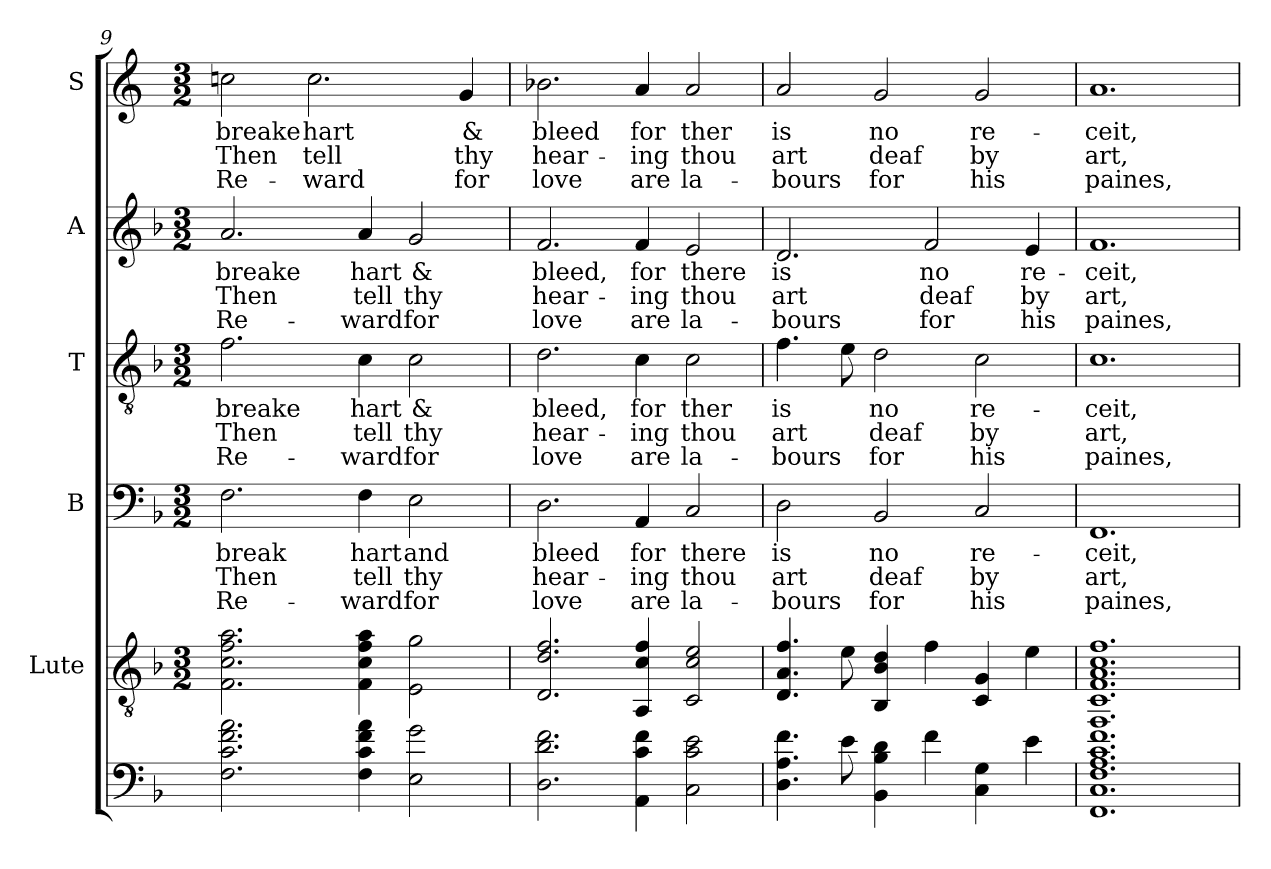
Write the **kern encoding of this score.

**kern	**kern	**kern	**text	**text	**text	**kern	**text	**text	**text	**kern	**text	**text	**text	**kern	**text	**text	**text
*part6	*part5	*part4	*part4	*part4	*part4	*part3	*part3	*part3	*part3	*part2	*part2	*part2	*part2	*part1	*part1	*part1	*part1
*staff6	*staff5	*staff4	*staff4	*staff4	*staff4	*staff3	*staff3	*staff3	*staff3	*staff2	*staff2	*staff2	*staff2	*staff1	*staff1	*staff1	*staff1
*	*I"Lute	*I"B	*	*	*	*I"T	*	*	*	*I"A	*	*	*	*I"S	*	*	*
*	*clefGv2	*clefF4	*	*	*	*clefGv2	*	*	*	*clefG2	*	*	*	*clefG2	*	*	*
*k[b-]	*k[b-]	*k[b-]	*	*	*	*k[b-]	*	*	*	*k[b-]	*	*	*	*k[]	*	*	*
*F:	*F:	*F:	*	*	*	*F:	*	*	*	*F:	*	*	*	*C:	*	*	*
*	*M3/2	*M3/2	*	*	*	*M3/2	*	*	*	*M3/2	*	*	*	*M3/2	*	*	*
=9	=9	=9	=9	=9	=9	=9	=9	=9	=9	=9	=9	=9	=9	=9	=9	=9	=9
2.F 2.c 2.f 2.a	2.F\ 2.c\ 2.f\ 2.a\	2.F\	break	Then	Re-	2.f\	breake	Then	Re-	2.a/	breake	Then	Re-	2ccn\	breake	Then	Re-
.	.	.	.	.	.	.	.	.	.	.	.	.	.	2.cc\	hart	tell	-ward
4F 4c 4f 4a	4F\ 4c\ 4f\ 4a\	4F\	hart	tell	-ward	4c\	hart	tell	-ward	4a/	hart	tell	-ward	.	.	.	.
2E 2g	2E\ 2g\	2E\	and	thy	for	2c\	&	thy	for	2g/	&	thy	for	.	.	.	.
.	.	.	.	.	.	.	.	.	.	.	.	.	.	4g/	&	thy	for
=10	=10	=10	=10	=10	=10	=10	=10	=10	=10	=10	=10	=10	=10	=10	=10	=10	=10
2.D 2.d 2.f	2.D/ 2.d/ 2.f/	2.D\	bleed	hear-	love	2.d\	bleed,	hear-	love	2.f/	bleed,	hear-	love	2.b-X\	bleed	hear-	love
4AA 4c 4f	4AA/ 4c/ 4f/	4AA/	for	-ing	are	4c\	for	-ing	are	4f/	for	-ing	are	4a/	for	-ing	are
2C 2c 2e	2C/ 2c/ 2e/	2C/	there	thou	la-	2c\	ther	thou	la-	2e/	there	thou	la-	2a/	ther	thou	la-
=11	=11	=11	=11	=11	=11	=11	=11	=11	=11	=11	=11	=11	=11	=11	=11	=11	=11
4.D 4.A 4.f	4.D/ 4.A/ 4.f/	2D\	is	art	-bours	4.f\	is	art	-bours	2.d/	is	art	-bours	2a/	is	art	-bours
8e	8e\	.	.	.	.	8e\	.	.	.	.	.	.	.	.	.	.	.
4BB- 4B- 4d	4BB-/ 4B-/ 4d/	2BB-/	no	deaf	for	2d\	no	deaf	for	.	.	.	.	2g/	no	deaf	for
4f	4f\	.	.	.	.	.	.	.	.	2f/	no	deaf	for	.	.	.	.
4C 4G	4C/ 4G/	2C/	re-	by	his	2c\	re-	by	his	.	.	.	.	2g/	re-	by	his
4e	4e\	.	.	.	.	.	.	.	.	4e/	re-	by	his	.	.	.	.
!!LO:PB:g=z
=12	=12	=12	=12	=12	=12	=12	=12	=12	=12	=12	=12	=12	=12	=12	=12	=12	=12
1.FF 1.C 1.F 1.A 1.c 1.f	1.FF 1.C 1.F 1.A 1.c 1.f	1.FF	-ceit,	art,	paines,	1.c	-ceit,	art,	paines,-	1.f	-ceit,	art,	paines,	1.a	-ceit,	art,	paines,
=	=	=	=	=	=	=	=	=	=	=	=	=	=	=	=	=	=
*-	*-	*-	*-	*-	*-	*-	*-	*-	*-	*-	*-	*-	*-	*-	*-	*-	*-
